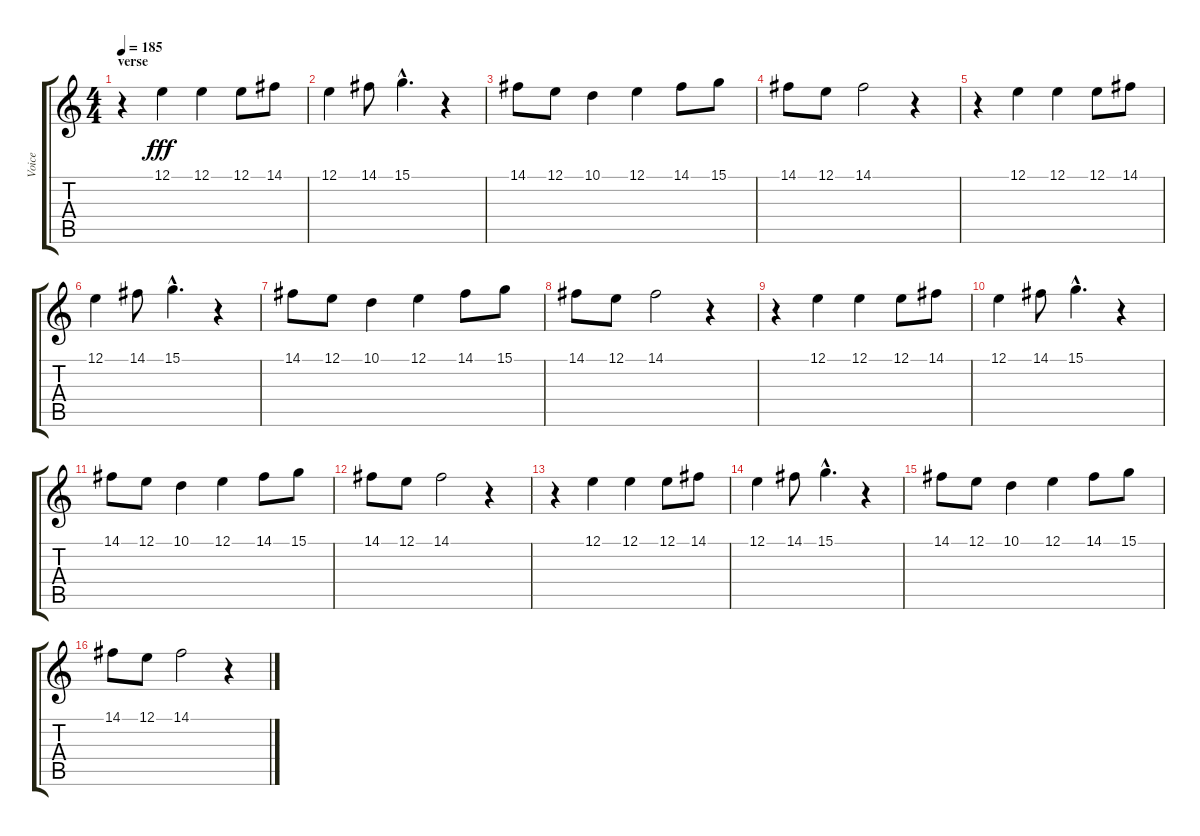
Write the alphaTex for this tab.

\track ("Voice" "Voice") {instrument choiraahs}
\staff {score tabs}
\tuning (E4 B3 G3 D3 A2 E2) {hide}
\ts (4 4)
\section ("" "verse")
\tempo 185
\clef g2
\ks c
r.4{dy f} 12.1.4{dy fff} 12.1.4 12.1.8 14.1.8 |
12.1.4 14.1.8 15.1{hac}.4{d} r.4 |
14.1.8 12.1.8 10.1.4 12.1.4 14.1.8 15.1.8 |
14.1.8 12.1.8 14.1.2 r.4 |
r.4 12.1.4 12.1.4 12.1.8 14.1.8 |
12.1.4 14.1.8 15.1{hac}.4{d} r.4 |
14.1.8 12.1.8 10.1.4 12.1.4 14.1.8 15.1.8 |
14.1.8 12.1.8 14.1.2 r.4 |
r.4 12.1.4 12.1.4 12.1.8 14.1.8 |
12.1.4 14.1.8 15.1{hac}.4{d} r.4 |
14.1.8 12.1.8 10.1.4 12.1.4 14.1.8 15.1.8 |
14.1.8 12.1.8 14.1.2 r.4 |
r.4 12.1.4 12.1.4 12.1.8 14.1.8 |
12.1.4 14.1.8 15.1{hac}.4{d} r.4 |
14.1.8 12.1.8 10.1.4 12.1.4 14.1.8 15.1.8 |
14.1.8 12.1.8 14.1.2 r.4
